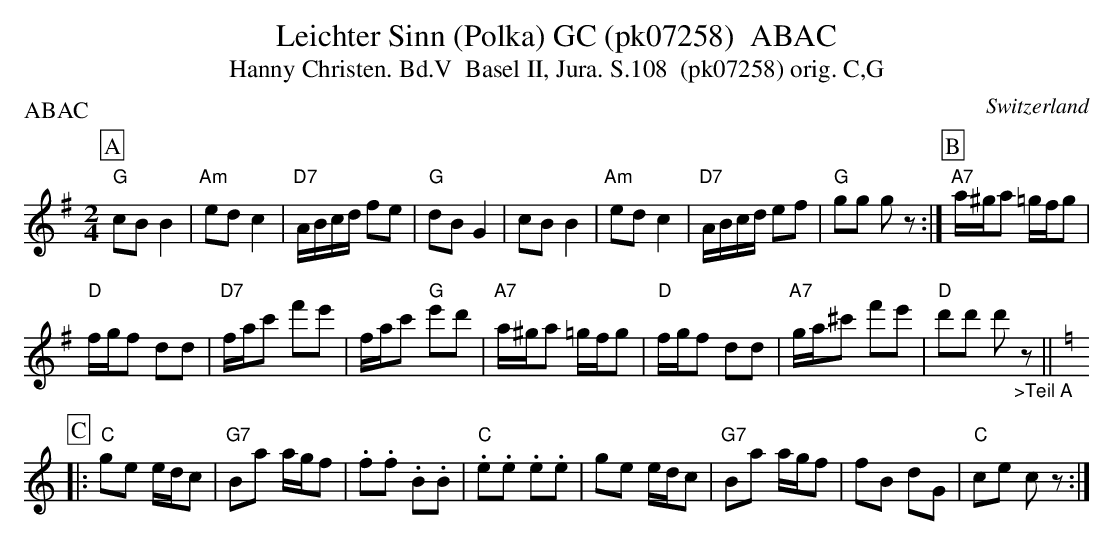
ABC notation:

X:1
T: Leichter Sinn (Polka) GC (pk07258)  ABAC
T:Hanny Christen. Bd.V  Basel II, Jura. S.108  (pk07258) orig. C,G
P:ABAC
M:2/4
L:1/8
O:Switzerland
K:G major
[P:A] "G"cBB2 | "Am"edc2 | "D7"A/B/c/d/ fe | "G"dBG2 | cBB2 | "Am"edc2 | "D7"A/B/c/d/ ef | "G"gg gz :| [P:B] "A7"a/^g/a  =g/f/g |
"D"f/g/f dd | "D7"f/a/c' f'e' | f/a/c' "G"e'd' | "A7"a/^g/a  =g/f/g | "D"f/g/f dd | "A7"g/a/^c' f'e' | "D"d'd' d'"_>Teil A"z || [K:C]
[P:C] |: "C"ge e/d/c | "G7"Ba a/g/f | .f.f .B.B | "C".e.e .e.e | ge e/d/c | "G7"Ba a/g/f | fB dG | "C"ce cz :|
